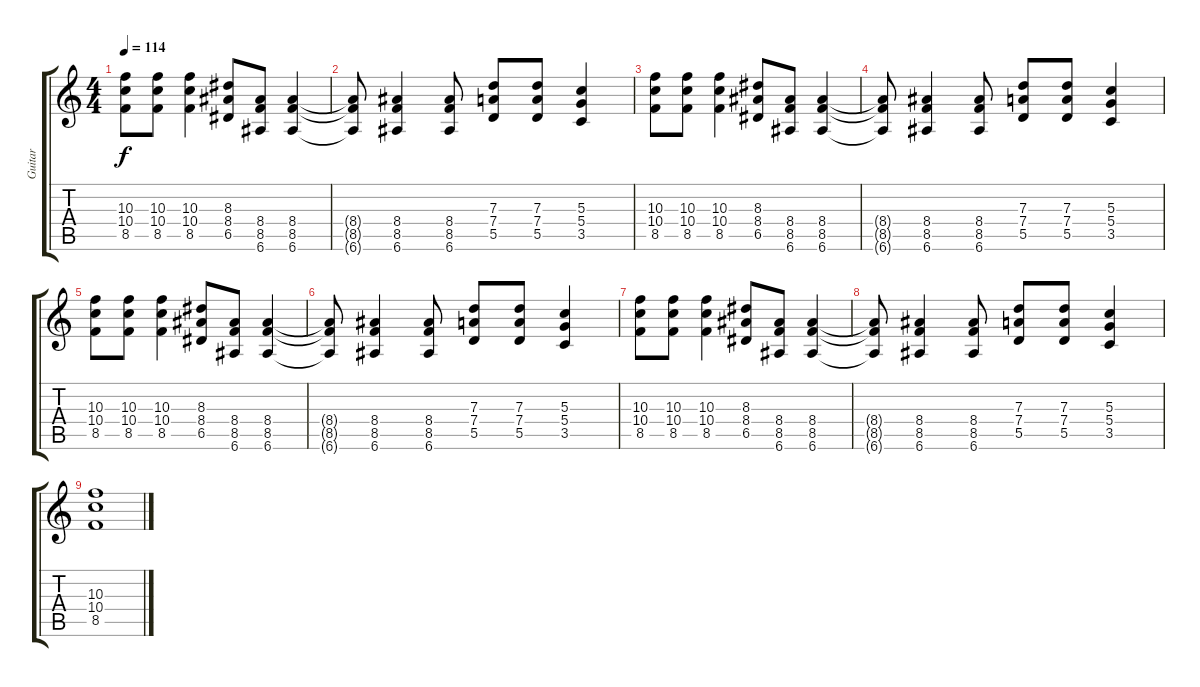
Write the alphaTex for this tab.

\track ("Guitar" "Guitar") {instrument distortionguitar}
\staff {score tabs}
\tuning (E4 B3 G3 D3 A2 E2) {hide}
\ts (4 4)
\tempo 114
\clef g2
\ks c
(10.3 10.4 8.5).8{dy f} (10.3 10.4 8.5).8 (10.3 10.4 8.5).4 (8.3 8.4 6.5).8 (8.4 8.5 6.6).8 (8.4 8.5 6.6).4 |
(8.4{t} 8.5{t} 6.6{t}).8 (8.4 8.5 6.6).4 (8.4 8.5 6.6).8 (7.3 7.4 5.5).8 (7.3 7.4 5.5).8 (5.3 5.4 3.5).4 |
(10.3 10.4 8.5).8 (10.3 10.4 8.5).8 (10.3 10.4 8.5).4 (8.3 8.4 6.5).8 (8.4 8.5 6.6).8 (8.4 8.5 6.6).4 |
(8.4{t} 8.5{t} 6.6{t}).8 (8.4 8.5 6.6).4 (8.4 8.5 6.6).8 (7.3 7.4 5.5).8 (7.3 7.4 5.5).8 (5.3 5.4 3.5).4 |
(10.3 10.4 8.5).8 (10.3 10.4 8.5).8 (10.3 10.4 8.5).4 (8.3 8.4 6.5).8 (8.4 8.5 6.6).8 (8.4 8.5 6.6).4 |
(8.4{t} 8.5{t} 6.6{t}).8 (8.4 8.5 6.6).4 (8.4 8.5 6.6).8 (7.3 7.4 5.5).8 (7.3 7.4 5.5).8 (5.3 5.4 3.5).4 |
(10.3 10.4 8.5).8 (10.3 10.4 8.5).8 (10.3 10.4 8.5).4 (8.3 8.4 6.5).8 (8.4 8.5 6.6).8 (8.4 8.5 6.6).4 |
(8.4{t} 8.5{t} 6.6{t}).8 (8.4 8.5 6.6).4 (8.4 8.5 6.6).8 (7.3 7.4 5.5).8 (7.3 7.4 5.5).8 (5.3 5.4 3.5).4 |
(10.3 10.4 8.5).1
